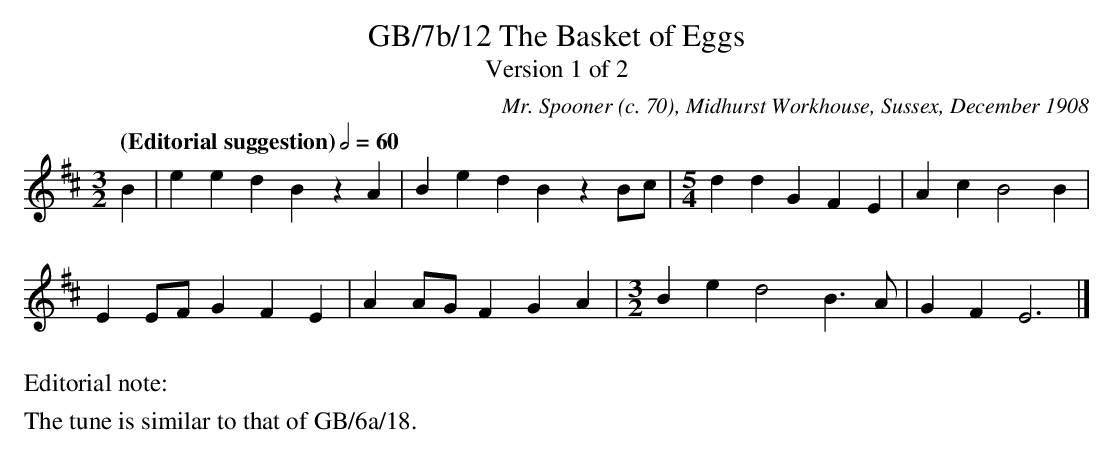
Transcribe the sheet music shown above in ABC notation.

X:1
T:GB/7b/12 The Basket of Eggs
T:Version 1 of 2
C:Mr. Spooner (c. 70), Midhurst Workhouse, Sussex, December 1908
L:1/4
Q:"(Editorial suggestion)" 1/2=60
M:3/2
K:Edor
B | e e d B z A | B e d B z B/c/ |[M:5/4] d d G F E | A c B2 B |
E E/F/ G F E | A A/G/ F G A |[M:3/2] B e d2 B3/2 A/ | G F E3 |]
